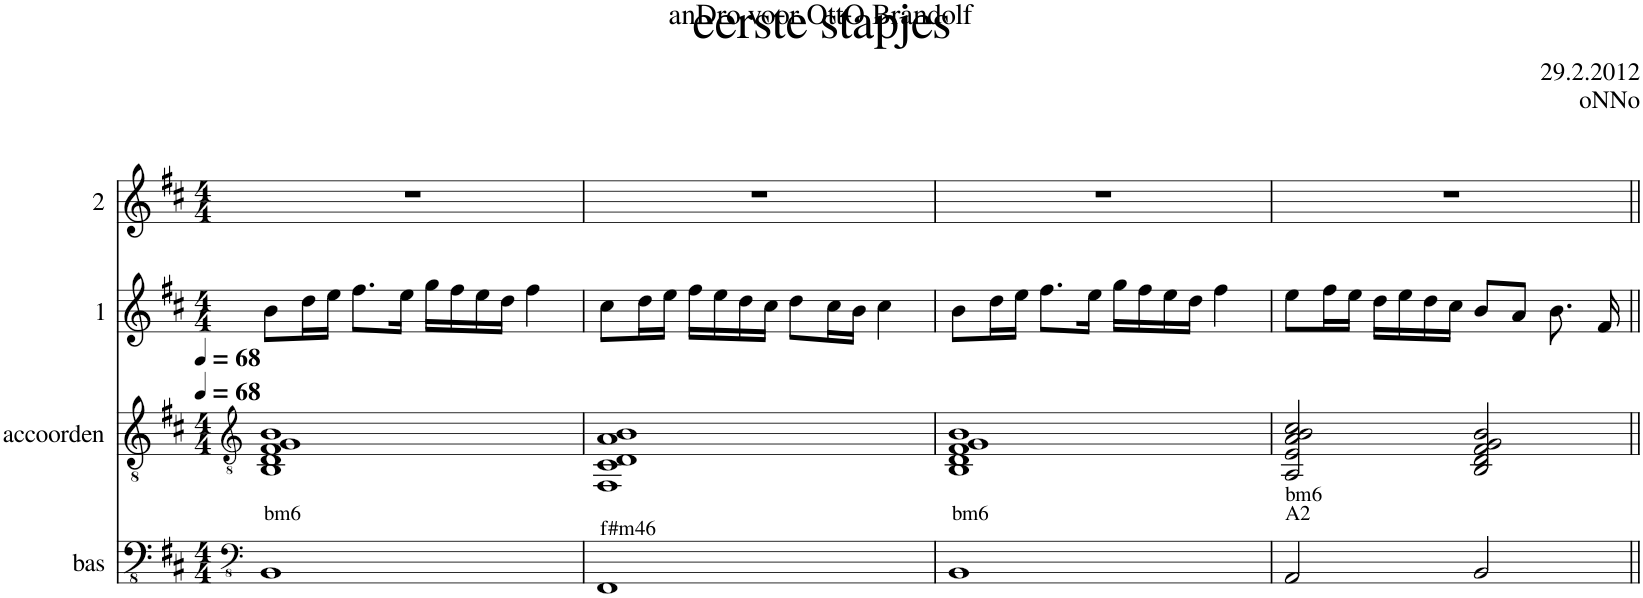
**kern	**kern	**kern	**kern
*part4	*part3	*part2	*part1
*staff4	*staff3	*staff2	*staff1
*I"bas	*I"accoorden	*I"1	*I"2
*I'b	*I'acc	*	*
*clefFv4	*clefGv2	*clefG2	*clefG2
*Trd7c12	*	*	*
*k[f#c#]	*k[f#c#]	*k[f#c#]	*k[f#c#]
*M4/4	*M4/4	*M4/4	*M4/4
*MM68	*MM68	*MM68	*MM68
=1	=1	=1	=1
!LO:TX:a:t=bm6	!	!	!
1BBB	1BB 1D 1F# 1G 1B	8b\L	1r
.	.	16dd\L	.
.	.	16ee\JJ	.
.	.	8.ff#\L	.
.	.	16ee\Jk	.
.	.	16gg\LL	.
.	.	16ff#\	.
.	.	16ee\	.
.	.	16dd\JJ	.
.	.	4ff#\	.
=2	=2	=2	=2
!LO:TX:a:t=f#m46	!	!	!
1FFF#	1FF# 1C# 1D 1A 1B	8cc#\L	1r
.	.	16dd\L	.
.	.	16ee\JJ	.
.	.	16ff#\LL	.
.	.	16ee\	.
.	.	16dd\	.
.	.	16cc#\JJ	.
.	.	8dd\L	.
.	.	16cc#\L	.
.	.	16b\JJ	.
.	.	4cc#\	.
=3	=3	=3	=3
!LO:TX:a:t=bm6	!	!	!
1BBB	1BB 1D 1F# 1G 1B	8b\L	1r
.	.	16dd\L	.
.	.	16ee\JJ	.
.	.	8.ff#\L	.
.	.	16ee\Jk	.
.	.	16gg\LL	.
.	.	16ff#\	.
.	.	16ee\	.
.	.	16dd\JJ	.
.	.	4ff#\	.
=4	=4	=4	=4
!LO:TX:a:t=A2	!	!	!
!LO:TX:a:t=bm6	!	!	!
2AAA/	2AA/ 2E/ 2A/ 2B/ 2c#/	8ee\L	1r
.	.	16ff#\L	.
.	.	16ee\JJ	.
.	.	16dd\LL	.
.	.	16ee\	.
.	.	16dd\	.
.	.	16cc#\JJ	.
2BBB/	2BB/ 2D/ 2F#/ 2G/ 2B/	8b/L	.
.	.	8a/J	.
.	.	8.b\	.
.	.	16f#/	.
=||	=||	=||	=||
*-	*-	*-	*-
